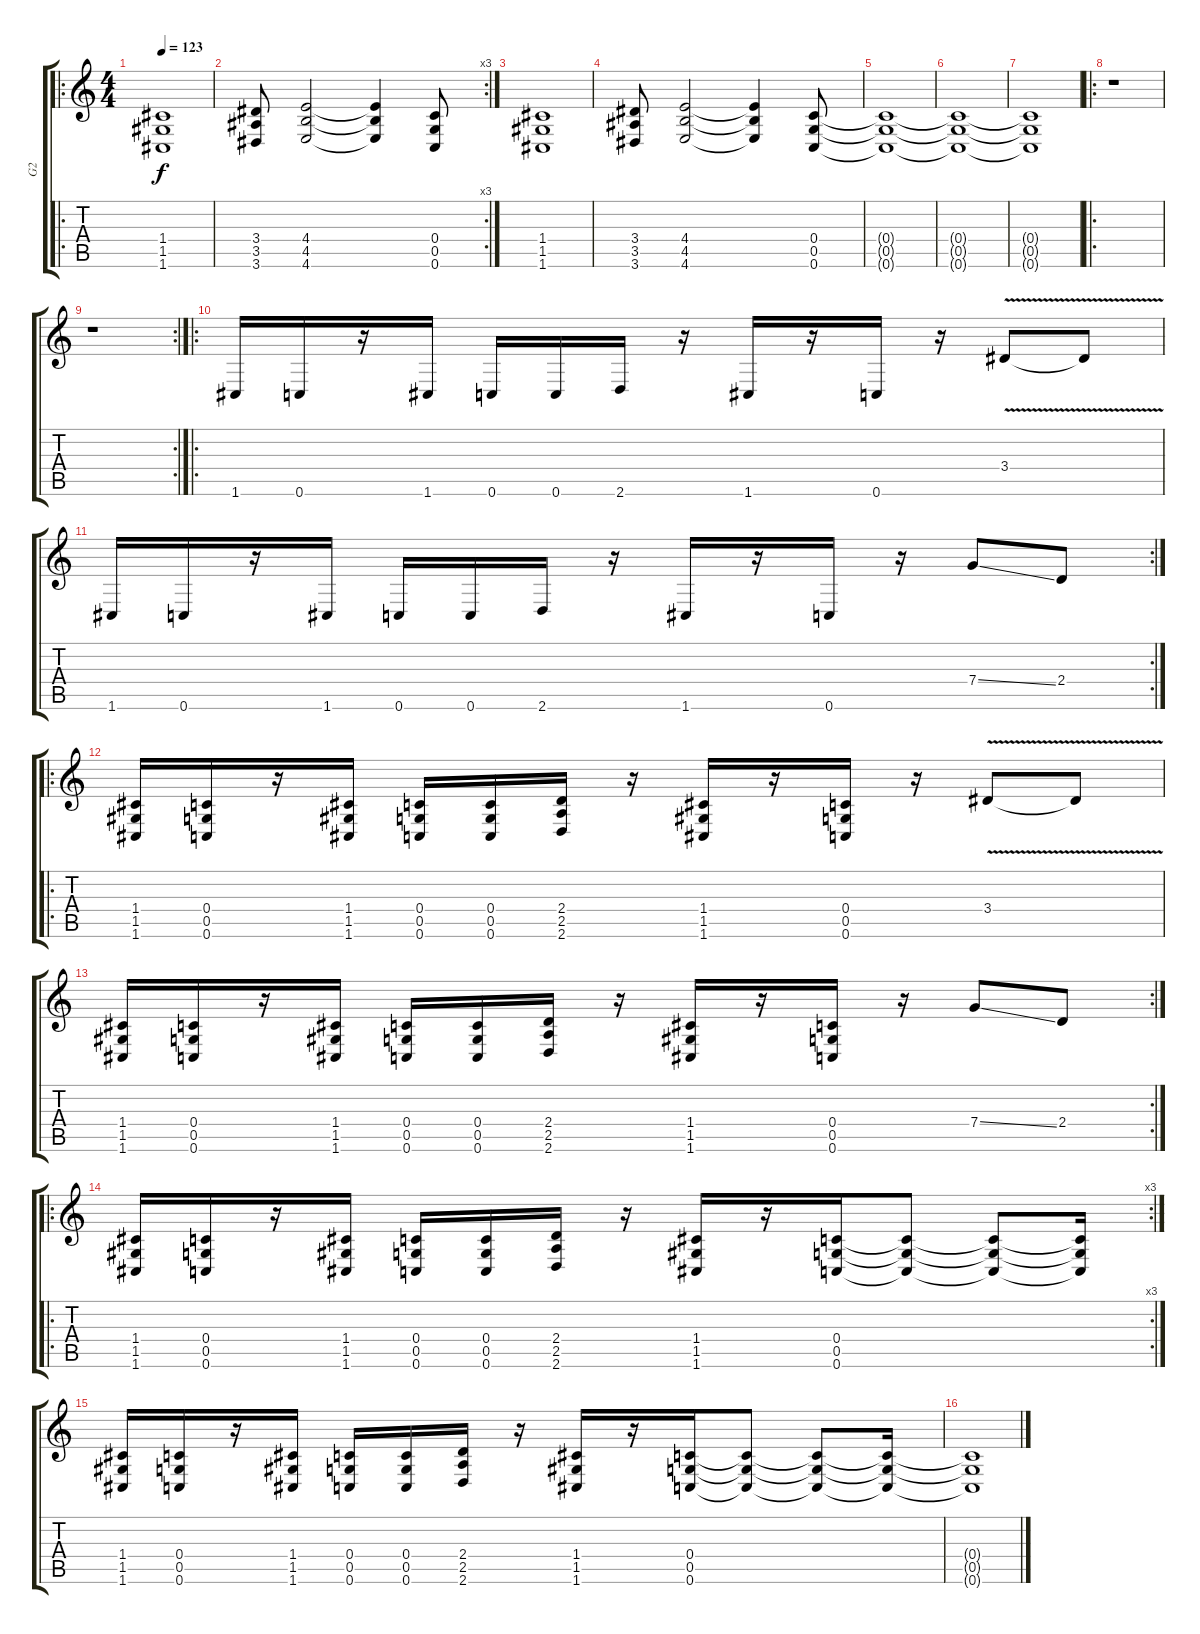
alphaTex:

\track ("G2" "G2") {instrument overdrivenguitar}
\staff {score tabs}
\tuning (D4 A3 F3 C3 G2 C2) {hide}
\ro
\ts (4 4)
\tempo 123
\clef g2
\ks c
(1.4 1.5 1.6).1{dy f} |
\rc 3
(3.4 3.5 3.6).8 (4.4 4.5 4.6).2 (4.4{t} 4.5{t} 4.6{t}).4 (0.4 0.5 0.6).8 |
(1.4 1.5 1.6).1 |
(3.4 3.5 3.6).8 (4.4 4.5 4.6).2 (4.4{t} 4.5{t} 4.6{t}).4 (0.4 0.5 0.6).8 |
(0.4{t} 0.5{t} 0.6{t}).1 |
(0.4{t} 0.5{t} 0.6{t}).1 |
(0.4{t} 0.5{t} 0.6{t}).1 |
\ro
r.1 |
\rc 2
r.1 |
\ro
1.6.16 0.6.16 r.16 1.6.16 0.6.16 0.6.16 2.6.16 r.16 1.6.16 r.16 0.6.16 r.16 3.4{v}.8 3.4{t}.8 |
\rc 2
1.6.16 0.6.16 r.16 1.6.16 0.6.16 0.6.16 2.6.16 r.16 1.6.16 r.16 0.6.16 r.16 7.4{ss}.8 2.4.8 |
\ro
(1.4 1.5 1.6).16 (0.4 0.5 0.6).16 r.16 (1.4 1.5 1.6).16 (0.4 0.5 0.6).16 (0.4 0.5 0.6).16 (2.4 2.5 2.6).16 r.16 (1.4 1.5 1.6).16 r.16 (0.4 0.5 0.6).16 r.16 3.4{v}.8 3.4{t}.8 |
\rc 2
(1.4 1.5 1.6).16 (0.4 0.5 0.6).16 r.16 (1.4 1.5 1.6).16 (0.4 0.5 0.6).16 (0.4 0.5 0.6).16 (2.4 2.5 2.6).16 r.16 (1.4 1.5 1.6).16 r.16 (0.4 0.5 0.6).16 r.16 7.4{ss}.8 2.4.8 |
\ro
\rc 3
(1.4 1.5 1.6).16 (0.4 0.5 0.6).16 r.16 (1.4 1.5 1.6).16 (0.4 0.5 0.6).16 (0.4 0.5 0.6).16 (2.4 2.5 2.6).16 r.16 (1.4 1.5 1.6).16 r.16 (0.4 0.5 0.6).16 (0.4{t} 0.5{t} 0.6{t}).8 (0.4{t} 0.5{t} 0.6{t}).8 (0.4{t} 0.5{t} 0.6{t}).16 |
(1.4 1.5 1.6).16 (0.4 0.5 0.6).16 r.16 (1.4 1.5 1.6).16 (0.4 0.5 0.6).16 (0.4 0.5 0.6).16 (2.4 2.5 2.6).16 r.16 (1.4 1.5 1.6).16 r.16 (0.4 0.5 0.6).16 (0.4{t} 0.5{t} 0.6{t}).8 (0.4{t} 0.5{t} 0.6{t}).8 (0.4{t} 0.5{t} 0.6{t}).16 |
(0.4{t} 0.5{t} 0.6{t}).1
